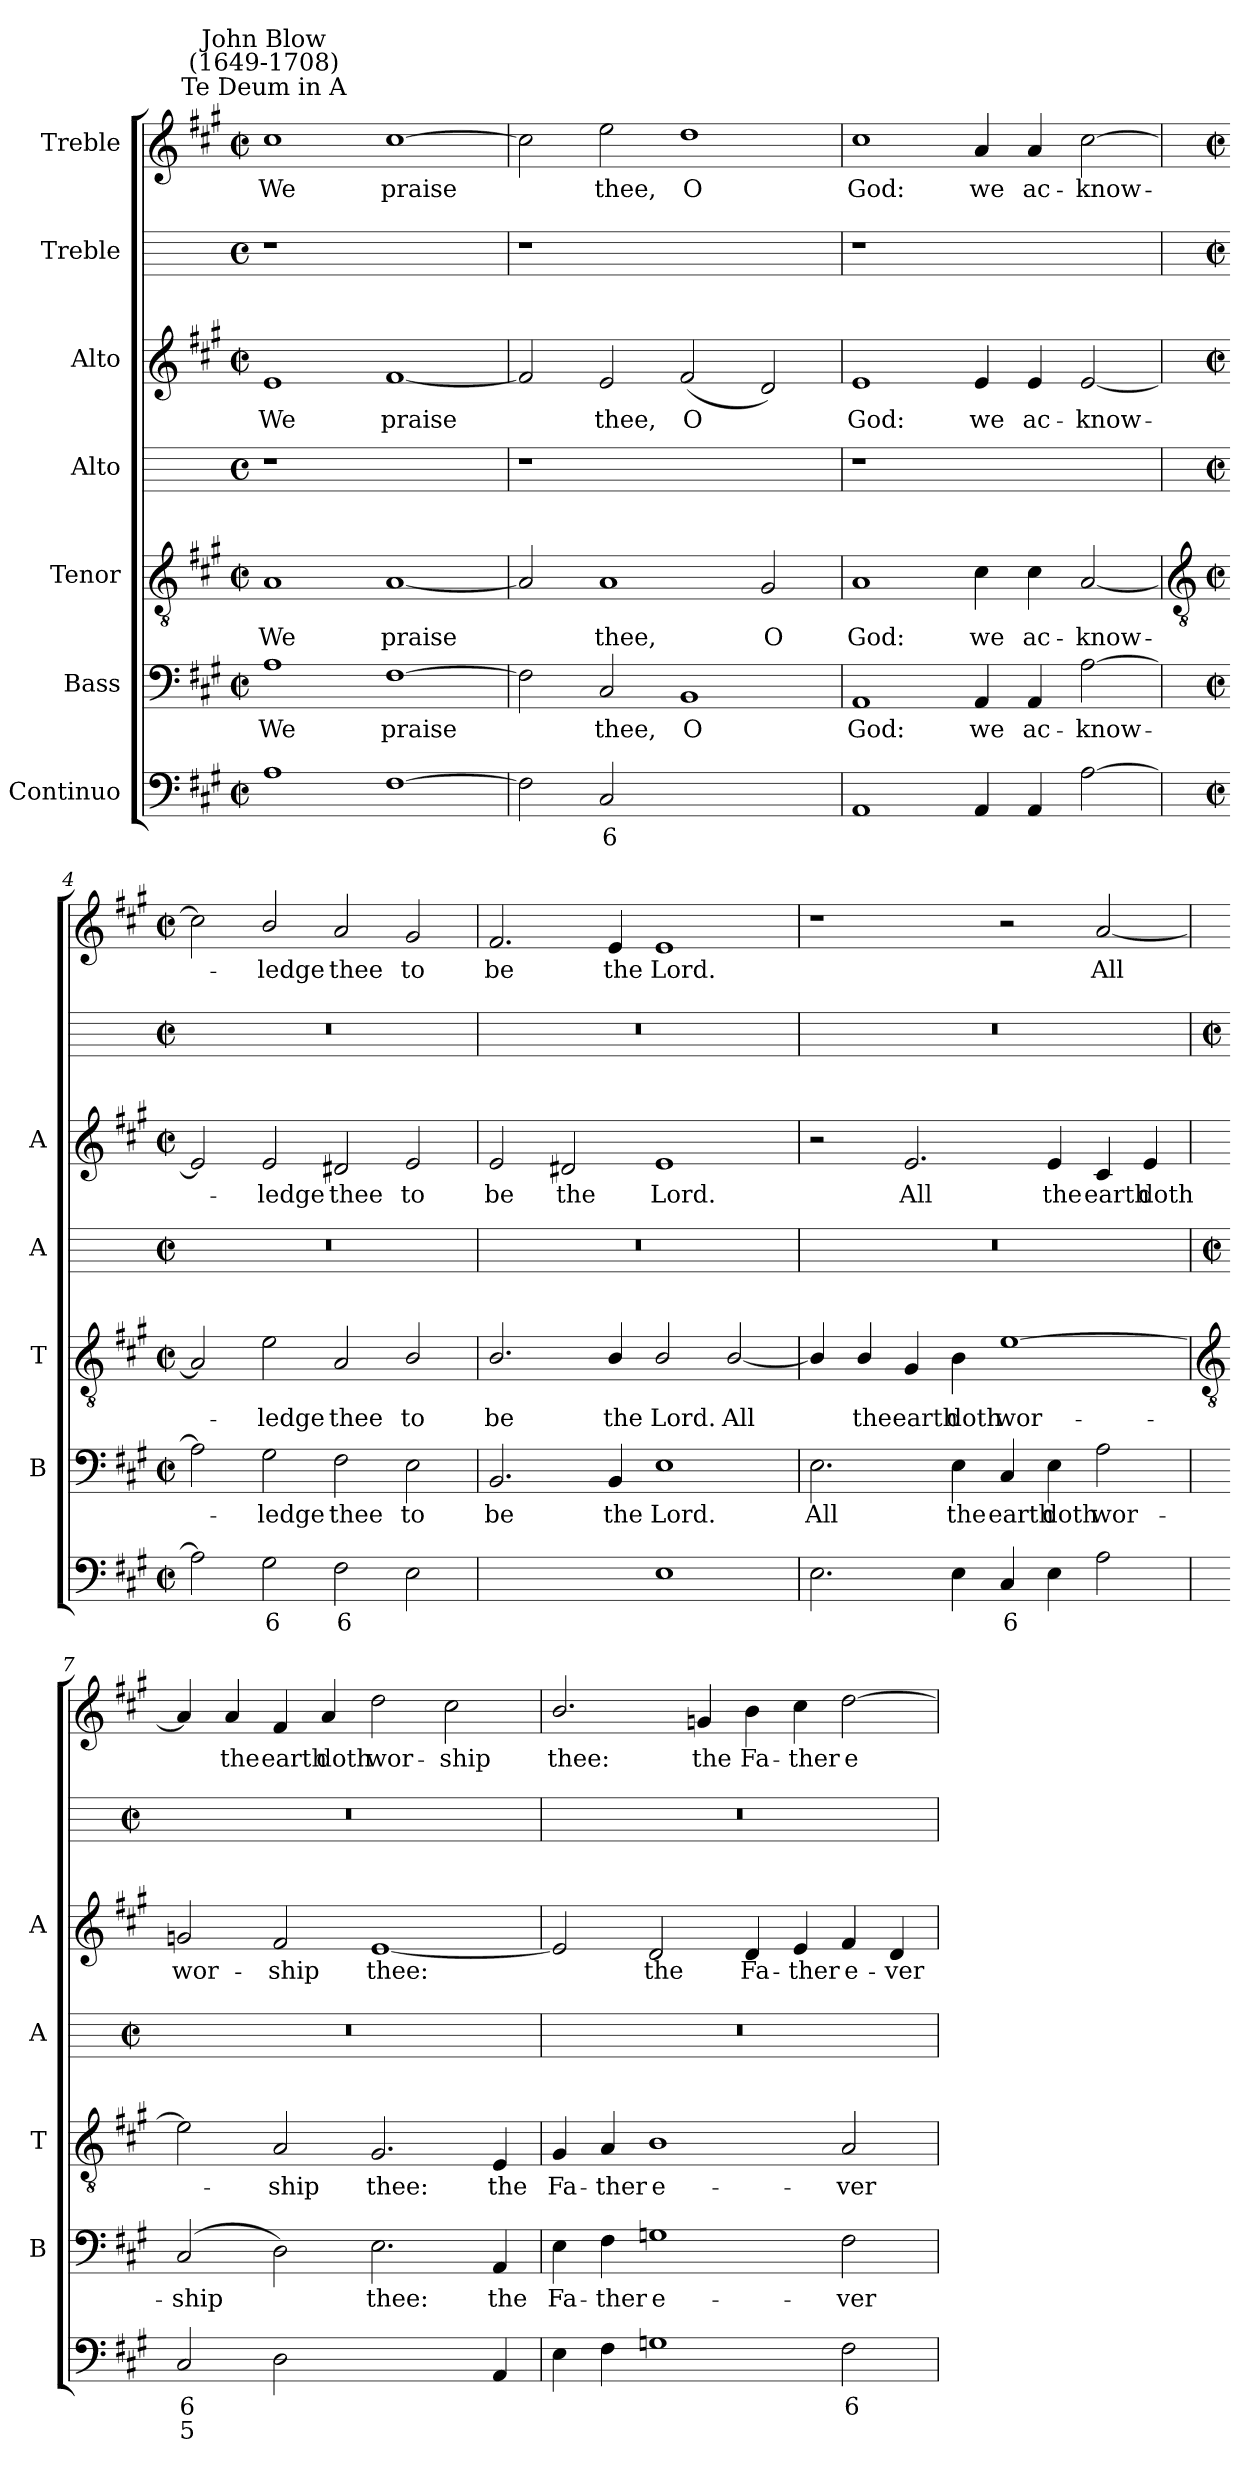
**kern	**text	**text	**kern	**text	**kern	**text	**kern	**kern	**text	**kern	**kern	**text
*part7	*part7	*part7	*part6	*part6	*part5	*part5	*part4	*part3	*part3	*part2	*part1	*part1
*staff7	*staff7	*staff7	*staff6	*staff6	*staff5	*staff5	*staff4	*staff3	*staff3	*staff2	*staff1	*staff1
*I"Continuo	*	*	*I"Bass	*	*I"Tenor	*	*I"Alto	*I"Alto	*	*I"Treble	*I"Treble	*
*	*	*	*I'B	*	*I'T	*	*I'A	*I'A	*	*	*	*
*clefF4	*	*	*clefF4	*	*clefGv2	*	*	*clefG2	*	*	*clefG2	*
*k[f#c#g#]	*	*	*k[f#c#g#]	*	*k[f#c#g#]	*	*	*k[f#c#g#]	*	*	*k[f#c#g#]	*
*A:	*	*	*A:	*	*A:	*	*	*A:	*	*	*A:	*
*M4/2	*	*	*M4/2	*	*M4/2	*	*M4/4	*M4/2	*	*M4/4	*M4/2	*
*met(c|)	*	*	*met(c|)	*	*met(c|)	*	*met(c)	*met(c|)	*	*met(c)	*met(c|)	*
=1	=1	=1	=1	=1	=1	=1	=1	=1	=1	=1	=1	=1
!	!	!	!	!	!	!	!	!	!	!	!LO:TX:a:cj:t=Te Deum in A	!
!	!	!	!	!	!	!	!	!	!	!	!LO:TX:a:cj:t=John Blow\n(1649-1708)	!
!	!	!	!	!LO:LY:b	!	!LO:LY:b	!	!	!LO:LY:b	!	!	!LO:LY:b
1A	.	.	1A	We	1A	We	1r	1e	We	1r	1cc#	We
!	!	!	!	!LO:LY:b	!	!LO:LY:b	!	!	!LO:LY:b	!	!	!LO:LY:b
[1F#	.	.	[1F#	praise	[1A	praise	1ryy	[1f#	praise	1ryy	[1cc#	praise
=2	=2	=2	=2	=2	=2	=2	=2	=2	=2	=2	=2	=2
2F#]	.	.	2F#]	.	2A]	.	1r	2f#]	.	1r	2cc#]	.
!	!LO:LY:b	!	!	!LO:LY:b	!	!LO:LY:b	!	!	!LO:LY:b	!	!	!LO:LY:b
2C#	6	.	2C#	thee,	1A	thee,	.	2e	thee,	.	2ee	thee,
!	!LO:LY:b	!	!	!LO:LY:b	!	!	!	!	!LO:LY:b	!	!	!LO:LY:b
[2BByy	7	.	1BB	O	.	.	1ryy	(<2f#	O	1ryy	1dd	O
!	!LO:LY:b	!	!	!	!	!LO:LY:b	!	!	!	!	!	!
2BByy]	6	.	.	.	2G#	O	.	2d)	.	.	.	.
=3	=3	=3	=3	=3	=3	=3	=3	=3	=3	=3	=3	=3
!	!	!	!	!LO:LY:b	!	!LO:LY:b	!	!	!LO:LY:b	!	!	!LO:LY:b
1AA	.	.	1AA	God:	1A	God:	1r	1e	God:	1r	1cc#	God:
!	!	!	!	!LO:LY:b	!	!LO:LY:b	!	!	!LO:LY:b	!	!	!LO:LY:b
4AA	.	.	4AA	we	4c#	we	1ryy	4e	we	1ryy	4a	we
!	!	!	!	!LO:LY:b	!	!LO:LY:b	!	!	!LO:LY:b	!	!	!LO:LY:b
4AA	.	.	4AA	ac-	4c#	ac-	.	4e	ac-	.	4a	ac-
!	!	!	!	!LO:LY:b	!	!LO:LY:b	!	!	!LO:LY:b	!	!	!LO:LY:b
[2A	.	.	[2A	-know-	[2A	-know-	.	[2e	-know-	.	[2cc#	-know-
!!LO:LB:g=z
=4	=4	=4	=4	=4	=4	=4	=4	=4	=4	=4	=4	=4
*	*	*	*	*	*clefGv2	*	*	*	*	*	*	*
*M4/2	*	*	*M4/2	*	*M4/2	*	*M4/2	*M4/2	*	*M4/2	*M4/2	*
*met(c|)	*	*	*met(c|)	*	*met(c|)	*	*met(c|)	*met(c|)	*	*met(c|)	*met(c|)	*
2A]	.	.	2A]	.	2A]	.	0r	2e]	.	0r	2cc#]	.
!	!LO:LY:b	!	!	!LO:LY:b	!	!LO:LY:b	!	!	!LO:LY:b	!	!	!LO:LY:b
2G#	6	.	2G#	ledge	2e	ledge	.	2e	ledge	.	2b/	ledge
!	!LO:LY:b	!	!	!LO:LY:b	!	!LO:LY:b	!	!	!LO:LY:b	!	!	!LO:LY:b
2F#	6	.	2F#	thee	2A	thee	.	2d#X	thee	.	2a	thee
!	!	!	!	!LO:LY:b	!	!LO:LY:b	!	!	!LO:LY:b	!	!	!LO:LY:b
2E	.	.	2E	to	2B/	to	.	2e	to	.	2g#	to
=5	=5	=5	=5	=5	=5	=5	=5	=5	=5	=5	=5	=5
!	!LO:LY:b	!	!	!LO:LY:b	!	!LO:LY:b	!	!	!LO:LY:b	!	!	!LO:LY:b
[2BByy	4	.	2.BB	be	2.B/	be	0r	2e	be	0r	2.f#	be
!	!LO:LY:b	!	!	!	!	!	!	!	!LO:LY:b	!	!	!
2BByy]	3	.	.	.	.	.	.	2d#X	the	.	.	.
!	!	!	!	!LO:LY:b	!	!LO:LY:b	!	!	!	!	!	!LO:LY:b
.	.	.	4BB	the	4B/	the	.	.	.	.	4e	the
!	!	!	!	!LO:LY:b	!	!LO:LY:b	!	!	!LO:LY:b	!	!	!LO:LY:b
1E	.	.	1E	Lord.	2B/	Lord.	.	1e	Lord.	.	1e	Lord.
!	!	!	!	!	!	!LO:LY:b	!	!	!	!	!	!
.	.	.	.	.	[2B/	All	.	.	.	.	.	.
=6	=6	=6	=6	=6	=6	=6	=6	=6	=6	=6	=6	=6
!	!	!	!	!LO:LY:b	!	!	!	!	!	!	!	!
2.E	.	.	2.E	All	4B/]	.	0r	2r	.	0r	1r	.
!	!	!	!	!	!	!LO:LY:b	!	!	!	!	!	!
.	.	.	.	.	4B/	the	.	.	.	.	.	.
!	!	!	!	!	!	!LO:LY:b	!	!	!LO:LY:b	!	!	!
.	.	.	.	.	4G#	earth	.	2.e	All	.	.	.
!	!	!	!	!LO:LY:b	!	!LO:LY:b	!	!	!	!	!	!
4E	.	.	4E	the	4B	doth	.	.	.	.	.	.
!	!LO:LY:b	!	!	!LO:LY:b	!	!LO:LY:b	!	!	!	!	!	!
4C#	6	.	4C#	earth	[1e	wor-	.	.	.	.	2r	.
!	!	!	!	!LO:LY:b	!	!	!	!	!LO:LY:b	!	!	!
4E	.	.	4E	doth	.	.	.	4e	the	.	.	.
!	!	!	!	!LO:LY:b	!	!	!	!	!LO:LY:b	!	!	!LO:LY:b
2A	.	.	2A	wor-	.	.	.	4c#	earth	.	[2a	All
!	!	!	!	!	!	!	!	!	!LO:LY:b	!	!	!
.	.	.	.	.	.	.	.	4e	doth	.	.	.
!!LO:LB:g=z
=7	=7	=7	=7	=7	=7	=7	=7	=7	=7	=7	=7	=7
*	*	*	*	*	*clefGv2	*	*	*	*	*	*	*
*	*	*	*	*	*	*	*M4/2	*	*	*M4/2	*	*
*	*	*	*	*	*	*	*met(c|)	*	*	*met(c|)	*	*
!	!LO:LY:b	!LO:LY:b	!	!LO:LY:b	!	!	!	!	!LO:LY:b	!	!	!
2C#	6	5	(<2C#	-ship	2e]	.	0r	2gn	wor-	0r	4a]	.
!	!	!	!	!	!	!	!	!	!	!	!	!LO:LY:b
.	.	.	.	.	.	.	.	.	.	.	4a	the
!	!	!	!	!	!	!LO:LY:b	!	!	!LO:LY:b	!	!	!LO:LY:b
2D	.	.	2D)	.	2A	ship	.	2f#	-ship	.	4f#	earth
!	!	!	!	!	!	!	!	!	!	!	!	!LO:LY:b
.	.	.	.	.	.	.	.	.	.	.	4a	doth
!	!LO:LY:b	!	!	!LO:LY:b	!	!LO:LY:b	!	!	!LO:LY:b	!	!	!LO:LY:b
[2Eyy	7	.	2.E	thee:	2.G#	thee:	.	[1e	thee:	.	2dd	wor-
!	!LO:LY:b	!	!	!	!	!	!	!	!	!	!	!LO:LY:b
4Eyy]	6	.	.	.	.	.	.	.	.	.	2cc#	-ship
!	!	!	!	!LO:LY:b	!	!LO:LY:b	!	!	!	!	!	!
4AA	.	.	4AA	the	4E	the	.	.	.	.	.	.
=8	=8	=8	=8	=8	=8	=8	=8	=8	=8	=8	=8	=8
!	!	!	!	!LO:LY:b	!	!LO:LY:b	!	!	!	!	!	!LO:LY:b
4E	.	.	4E	Fa-	4G#	Fa-	0r	2e]	.	0r	2.b/	thee:
!	!	!	!	!LO:LY:b	!	!LO:LY:b	!	!	!	!	!	!
4F#	.	.	4F#	-ther	4A	-ther	.	.	.	.	.	.
!	!	!	!	!LO:LY:b	!	!LO:LY:b	!	!	!LO:LY:b	!	!	!
1Gn	.	.	1Gn	e-	1B	e-	.	2d	the	.	.	.
!	!	!	!	!	!	!	!	!	!	!	!	!LO:LY:b
.	.	.	.	.	.	.	.	.	.	.	4gn	the
!	!	!	!	!	!	!	!	!	!LO:LY:b	!	!	!LO:LY:b
.	.	.	.	.	.	.	.	4d	Fa-	.	4b	Fa-
!	!	!	!	!	!	!	!	!	!LO:LY:b	!	!	!LO:LY:b
.	.	.	.	.	.	.	.	4e	-ther	.	4cc#	-ther
!	!LO:LY:b	!	!	!LO:LY:b	!	!LO:LY:b	!	!	!LO:LY:b	!	!	!LO:LY:b
2F#	6	.	2F#	-ver-	2A	-ver-	.	4f#	e-	.	[2dd	e-
!	!	!	!	!	!	!	!	!	!LO:LY:b	!	!	!
.	.	.	.	.	.	.	.	4d	-ver-	.	.	.
=	=	=	=	=	=	=	=	=	=	=	=	=
*-	*-	*-	*-	*-	*-	*-	*-	*-	*-	*-	*-	*-
